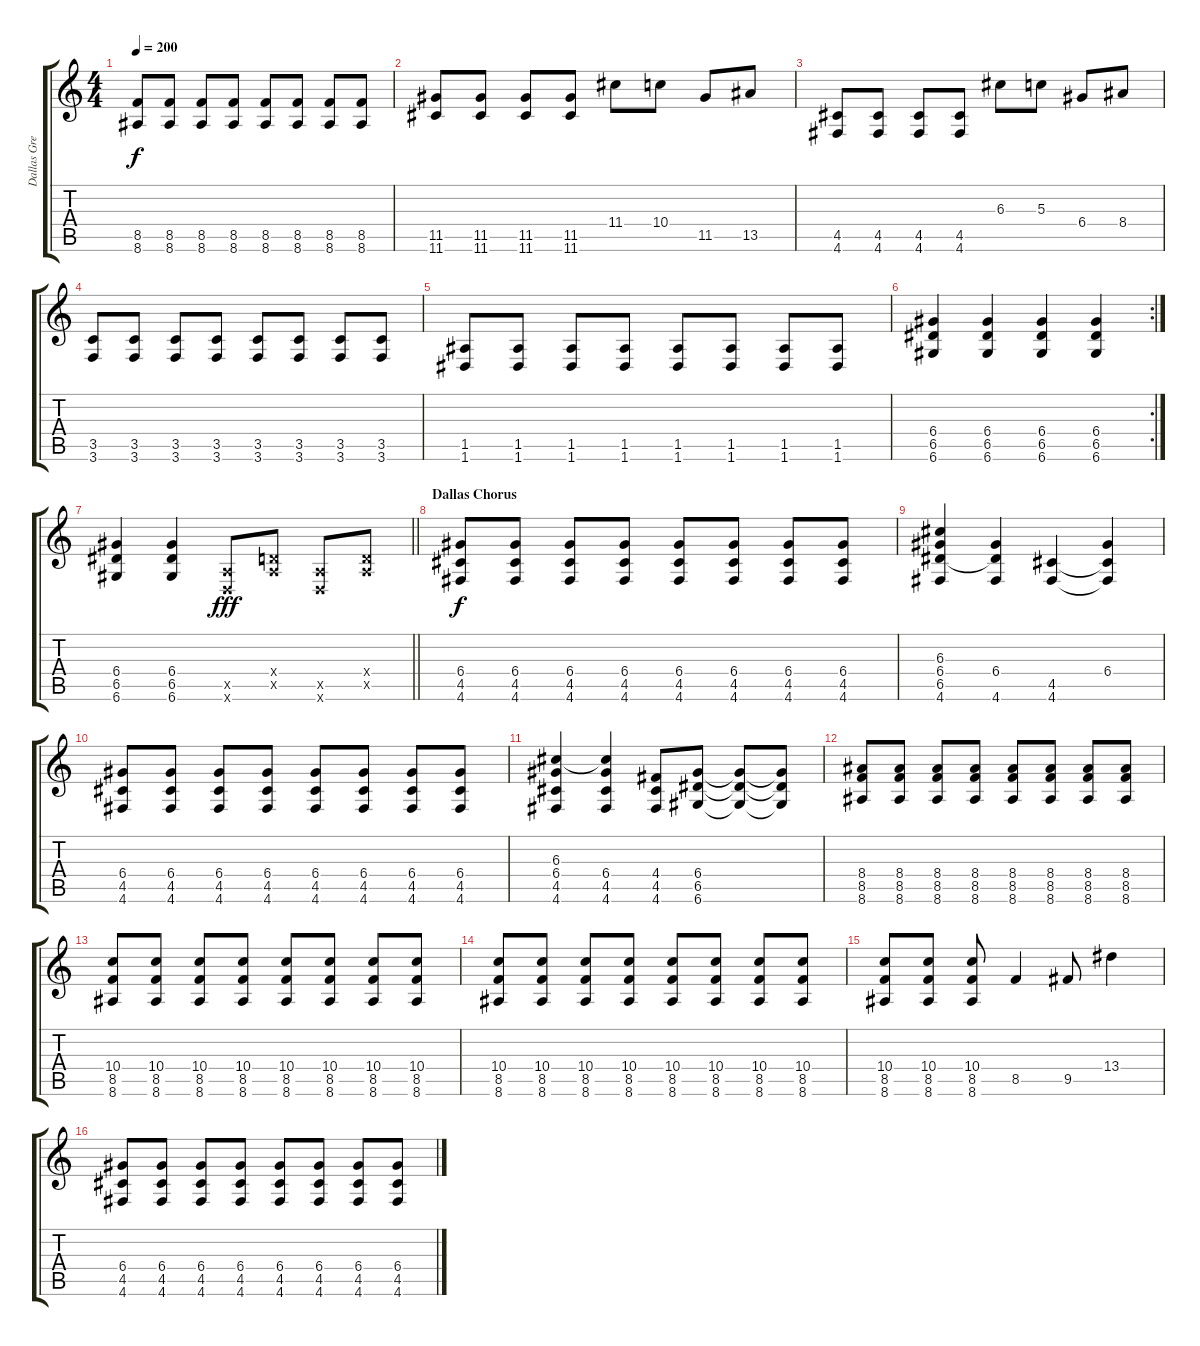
\track ("Dallas Green " "Dallas Gre") {instrument distortionguitar}
\staff {score tabs}
\tuning (E4 B3 G3 D3 A2 D2) {hide}
\ts (4 4)
\tempo 200
\clef g2
\ks c
(8.5 8.6).8{dy f} (8.5 8.6).8 (8.5 8.6).8 (8.5 8.6).8 (8.5 8.6).8 (8.5 8.6).8 (8.5 8.6).8 (8.5 8.6).8 |
(11.5 11.6).8 (11.5 11.6).8 (11.5 11.6).8 (11.5 11.6).8 11.4.8 10.4.8 11.5.8 13.5.8 |
(4.5 4.6).8 (4.5 4.6).8 (4.5 4.6).8 (4.5 4.6).8 6.3.8 5.3.8 6.4.8 8.4.8 |
(3.5 3.6).8 (3.5 3.6).8 (3.5 3.6).8 (3.5 3.6).8 (3.5 3.6).8 (3.5 3.6).8 (3.5 3.6).8 (3.5 3.6).8 |
(1.5 1.6).8 (1.5 1.6).8 (1.5 1.6).8 (1.5 1.6).8 (1.5 1.6).8 (1.5 1.6).8 (1.5 1.6).8 (1.5 1.6).8 |
\rc 2
(6.4 6.5 6.6).4 (6.4 6.5 6.6).4 (6.4 6.5 6.6).4 (6.4 6.5 6.6).4 |
\barLineRight lightlight
(6.4 6.5 6.6).4 (6.4 6.5 6.6).4 (0.5{x} 0.6{x}).8{dy fff} (0.4{x} 0.5{x}).8 (0.5{x} 0.6{x}).8 (0.4{x} 0.5{x}).8 |
\section ("" "Dallas Chorus")
(6.4 4.5 4.6).8{dy f} (6.4 4.5 4.6).8 (6.4 4.5 4.6).8 (6.4 4.5 4.6).8 (6.4 4.5 4.6).8 (6.4 4.5 4.6).8 (6.4 4.5 4.6).8 (6.4 4.5 4.6).8 |
(6.3 6.4 6.5 4.6).4 (6.4 6.5{t} 4.6).4 (4.5 4.6).4 (6.4 4.5{t} 4.6{t}).4 |
(6.4 4.5 4.6).8 (6.4 4.5 4.6).8 (6.4 4.5 4.6).8 (6.4 4.5 4.6).8 (6.4 4.5 4.6).8 (6.4 4.5 4.6).8 (6.4 4.5 4.6).8 (6.4 4.5 4.6).8 |
(6.3 6.4 4.5 4.6).4 (6.3{t} 6.4 4.5 4.6).4 (4.4 4.5 4.6).8 (6.4 6.5 6.6).8 (6.4{t} 6.5{t} 6.6{t}).8 (6.4{t} 6.5{t} 6.6{t}).8 |
(8.4 8.5 8.6).8 (8.4 8.5 8.6).8 (8.4 8.5 8.6).8 (8.4 8.5 8.6).8 (8.4 8.5 8.6).8 (8.4 8.5 8.6).8 (8.4 8.5 8.6).8 (8.4 8.5 8.6).8 |
(10.4 8.5 8.6).8 (10.4 8.5 8.6).8 (10.4 8.5 8.6).8 (10.4 8.5 8.6).8 (10.4 8.5 8.6).8 (10.4 8.5 8.6).8 (10.4 8.5 8.6).8 (10.4 8.5 8.6).8 |
(10.4 8.5 8.6).8 (10.4 8.5 8.6).8 (10.4 8.5 8.6).8 (10.4 8.5 8.6).8 (10.4 8.5 8.6).8 (10.4 8.5 8.6).8 (10.4 8.5 8.6).8 (10.4 8.5 8.6).8 |
(10.4 8.5 8.6).8 (10.4 8.5 8.6).8 (10.4 8.5 8.6).8 8.5.4 9.5.8 13.4.4 |
(6.4 4.5 4.6).8 (6.4 4.5 4.6).8 (6.4 4.5 4.6).8 (6.4 4.5 4.6).8 (6.4 4.5 4.6).8 (6.4 4.5 4.6).8 (6.4 4.5 4.6).8 (6.4 4.5 4.6).8
